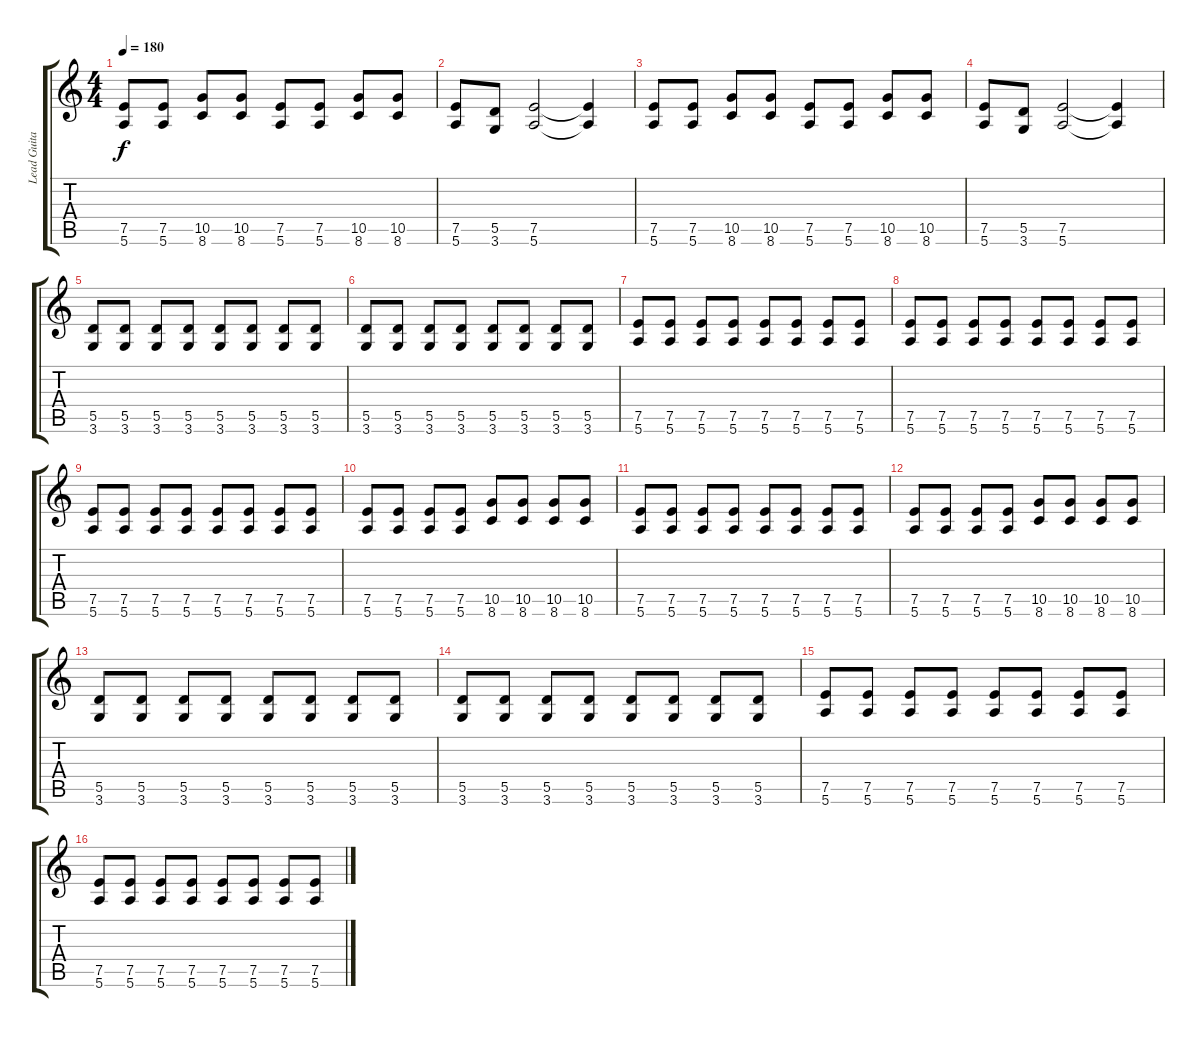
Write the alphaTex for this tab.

\track ("Lead Guitar" "Lead Guita") {instrument distortionguitar}
\staff {score tabs}
\tuning (E4 B3 G3 D3 A2 E2) {hide}
\ts (4 4)
\tempo 180
\clef g2
\ks c
(7.5 5.6).8{dy f} (7.5 5.6).8 (10.5 8.6).8 (10.5 8.6).8 (7.5 5.6).8 (7.5 5.6).8 (10.5 8.6).8 (10.5 8.6).8 |
(7.5 5.6).8 (5.5 3.6).8 (7.5 5.6).2 (7.5{t} 5.6{t}).4 |
(7.5 5.6).8 (7.5 5.6).8 (10.5 8.6).8 (10.5 8.6).8 (7.5 5.6).8 (7.5 5.6).8 (10.5 8.6).8 (10.5 8.6).8 |
(7.5 5.6).8 (5.5 3.6).8 (7.5 5.6).2 (7.5{t} 5.6{t}).4 |
(5.5 3.6).8 (5.5 3.6).8 (5.5 3.6).8 (5.5 3.6).8 (5.5 3.6).8 (5.5 3.6).8 (5.5 3.6).8 (5.5 3.6).8 |
(5.5 3.6).8 (5.5 3.6).8 (5.5 3.6).8 (5.5 3.6).8 (5.5 3.6).8 (5.5 3.6).8 (5.5 3.6).8 (5.5 3.6).8 |
(7.5 5.6).8 (7.5 5.6).8 (7.5 5.6).8 (7.5 5.6).8 (7.5 5.6).8 (7.5 5.6).8 (7.5 5.6).8 (7.5 5.6).8 |
(7.5 5.6).8 (7.5 5.6).8 (7.5 5.6).8 (7.5 5.6).8 (7.5 5.6).8 (7.5 5.6).8 (7.5 5.6).8 (7.5 5.6).8 |
(7.5 5.6).8 (7.5 5.6).8 (7.5 5.6).8 (7.5 5.6).8 (7.5 5.6).8 (7.5 5.6).8 (7.5 5.6).8 (7.5 5.6).8 |
(7.5 5.6).8 (7.5 5.6).8 (7.5 5.6).8 (7.5 5.6).8 (10.5 8.6).8 (10.5 8.6).8 (10.5 8.6).8 (10.5 8.6).8 |
(7.5 5.6).8 (7.5 5.6).8 (7.5 5.6).8 (7.5 5.6).8 (7.5 5.6).8 (7.5 5.6).8 (7.5 5.6).8 (7.5 5.6).8 |
(7.5 5.6).8 (7.5 5.6).8 (7.5 5.6).8 (7.5 5.6).8 (10.5 8.6).8 (10.5 8.6).8 (10.5 8.6).8 (10.5 8.6).8 |
(5.5 3.6).8 (5.5 3.6).8 (5.5 3.6).8 (5.5 3.6).8 (5.5 3.6).8 (5.5 3.6).8 (5.5 3.6).8 (5.5 3.6).8 |
(5.5 3.6).8 (5.5 3.6).8 (5.5 3.6).8 (5.5 3.6).8 (5.5 3.6).8 (5.5 3.6).8 (5.5 3.6).8 (5.5 3.6).8 |
(7.5 5.6).8 (7.5 5.6).8 (7.5 5.6).8 (7.5 5.6).8 (7.5 5.6).8 (7.5 5.6).8 (7.5 5.6).8 (7.5 5.6).8 |
(7.5 5.6).8 (7.5 5.6).8 (7.5 5.6).8 (7.5 5.6).8 (7.5 5.6).8 (7.5 5.6).8 (7.5 5.6).8 (7.5 5.6).8
